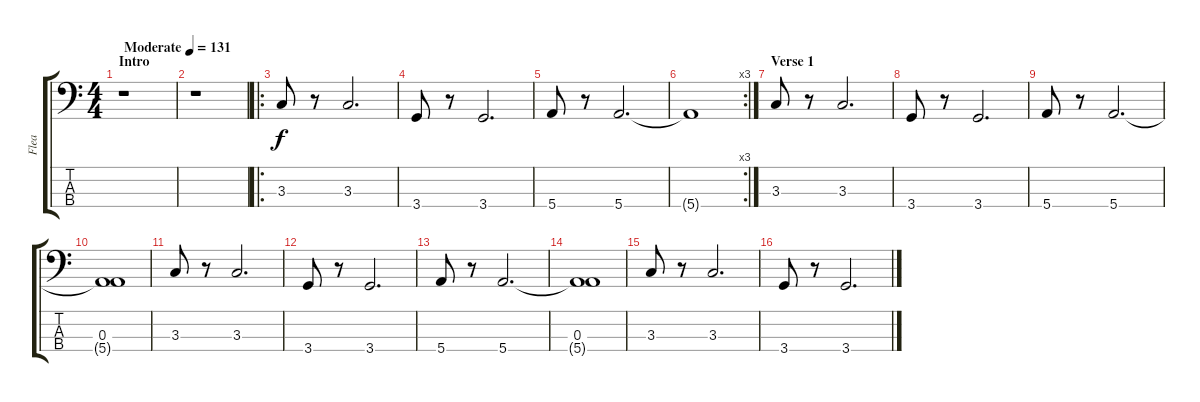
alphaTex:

\track ("Flea" "Flea") {instrument electricbassfinger}
\staff {score tabs}
\tuning (G2 D2 A1 E1) {hide}
\ts (4 4)
\section ("" "Intro")
\tempo (131 "Moderate")
\clef f4
\ks c
r.1{dy f instrument electricbassfinger} |
r.1 |
\ro
3.3.8 r.8 3.3.2{d} |
3.4.8 r.8 3.4.2{d} |
5.4.8 r.8 5.4.2{d} |
\rc 3
5.4{t}.1 |
\section ("" "Verse 1")
3.3.8 r.8 3.3.2{d} |
3.4.8 r.8 3.4.2{d} |
5.4.8 r.8 5.4.2{d} |
(0.3 5.4{t}).1 |
3.3.8 r.8 3.3.2{d} |
3.4.8 r.8 3.4.2{d} |
5.4.8 r.8 5.4.2{d} |
(0.3 5.4{t}).1 |
3.3.8 r.8 3.3.2{d} |
3.4.8 r.8 3.4.2{d}
